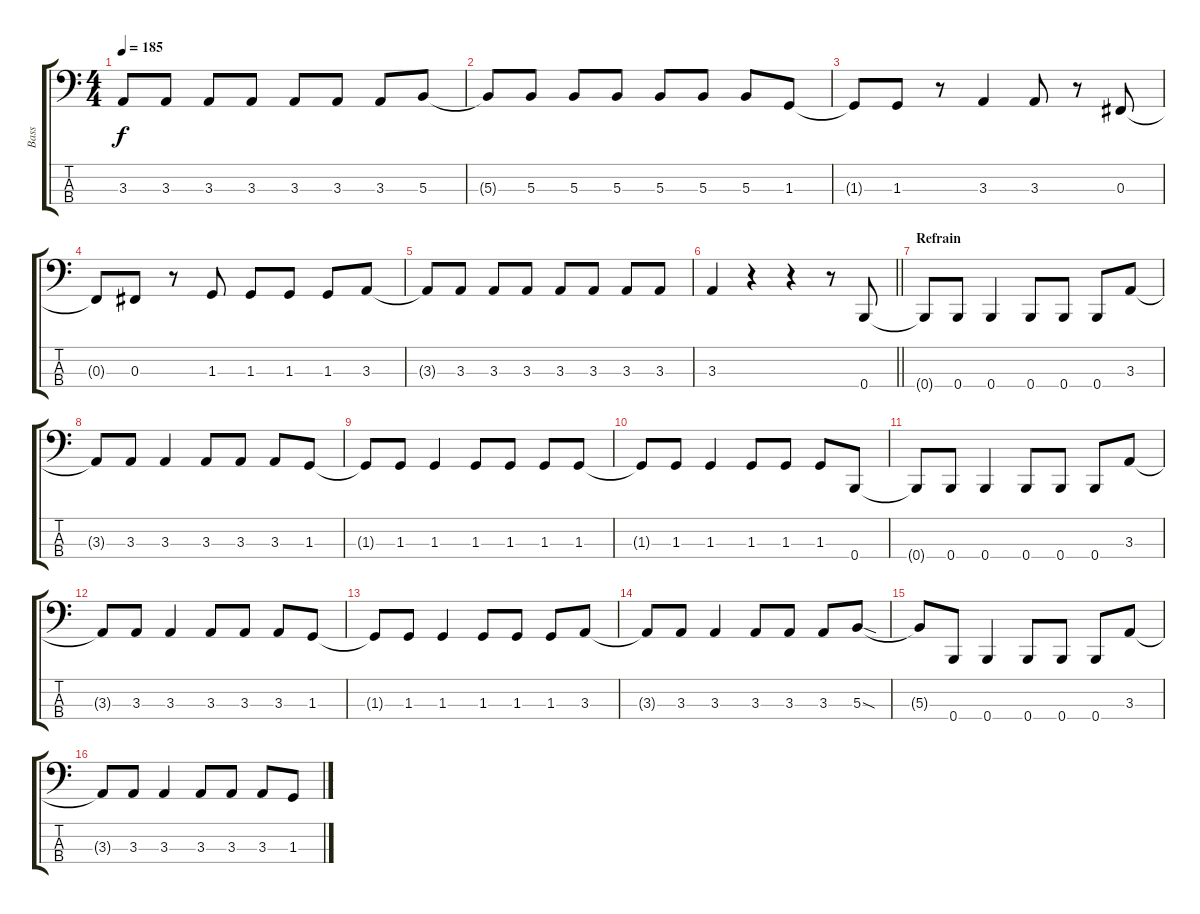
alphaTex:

\track ("Bass" "Bass") {instrument electricbasspick}
\staff {score tabs}
\tuning (E2 B1 Gb1 B0) {hide}
\ts (4 4)
\tempo 185
\clef f4
\ks c
3.3{t}.8{dy f} 3.3.8 3.3.8 3.3.8 3.3.8 3.3.8 3.3.8 5.3.8 |
5.3{t}.8 5.3.8 5.3.8 5.3.8 5.3.8 5.3.8 5.3.8 1.3.8 |
1.3{t}.8 1.3.8 r.8 3.3.4 3.3.8 r.8 0.3.8 |
0.3{t}.8 0.3.8 r.8 1.3.8 1.3.8 1.3.8 1.3.8 3.3.8 |
3.3{t}.8 3.3.8 3.3.8 3.3.8 3.3.8 3.3.8 3.3.8 3.3.8 |
\barLineRight lightlight
3.3.4 r.4 r.4 r.8 0.4.8 |
\section ("" "Refrain")
0.4{t}.8 0.4.8 0.4.4 0.4.8 0.4.8 0.4.8 3.3.8 |
3.3{t}.8 3.3.8 3.3.4 3.3.8 3.3.8 3.3.8 1.3.8 |
1.3{t}.8 1.3.8 1.3.4 1.3.8 1.3.8 1.3.8 1.3.8 |
1.3{t}.8 1.3.8 1.3.4 1.3.8 1.3.8 1.3.8 0.4.8 |
0.4{t}.8 0.4.8 0.4.4 0.4.8 0.4.8 0.4.8 3.3.8 |
3.3{t}.8 3.3.8 3.3.4 3.3.8 3.3.8 3.3.8 1.3.8 |
1.3{t}.8 1.3.8 1.3.4 1.3.8 1.3.8 1.3.8 3.3.8 |
3.3{t}.8 3.3.8 3.3.4 3.3.8 3.3.8 3.3.8 5.3{sod}.8 |
5.3{t}.8 0.4.8 0.4.4 0.4.8 0.4.8 0.4.8 3.3.8 |
3.3{t}.8 3.3.8 3.3.4 3.3.8 3.3.8 3.3.8 1.3.8
